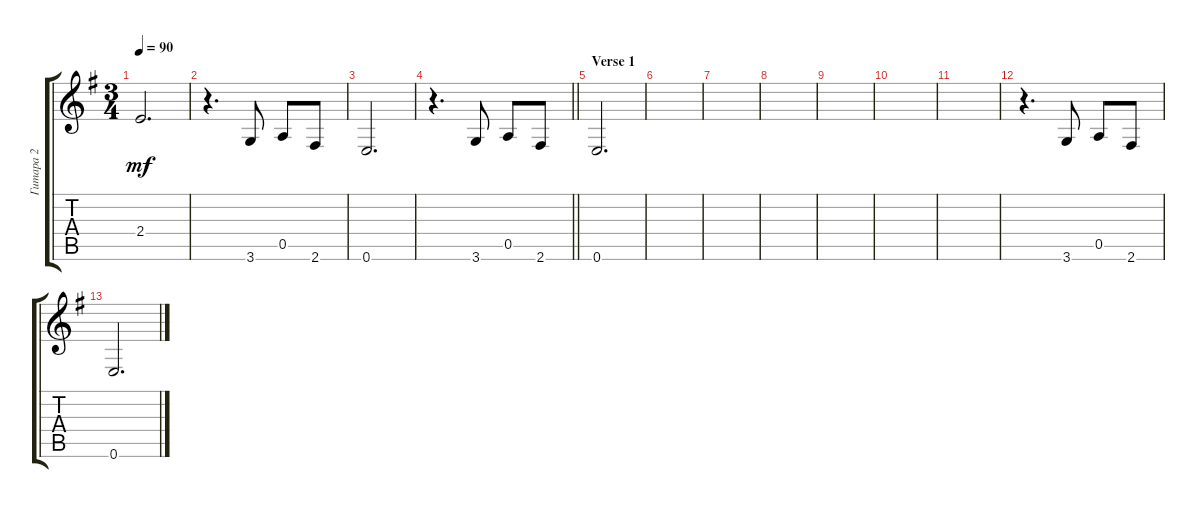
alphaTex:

\track ("Гитара 2" "Гитара 2") {instrument acousticguitarsteel}
\staff {score tabs}
\tuning (E4 B3 G3 D3 A2 E2) {hide}
\ts (3 4)
\tempo 90
\clef g2
\ks eminor
2.4.2{d dy mf} |
r.4{d} 3.6.8 0.5.8 2.6.8 |
0.6.2{d} |
\barLineRight lightlight
r.4{d} 3.6.8 0.5.8 2.6.8 |
\section ("" "Verse 1")
0.6.2{d} |
|
|
|
|
|
|
r.4{d} 3.6.8 0.5.8 2.6.8 |
0.6.2{d}
